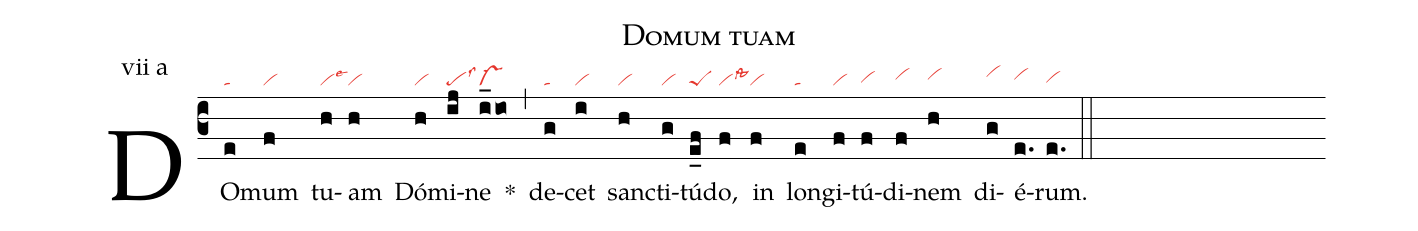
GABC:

name: Domum tuam;
annotation: vii a;
mode: 7;
nabc-lines: 1;
%%
(c3)
DO(e|ta)mum(f|vi) tu(h|vilse3)am(h|vi) Dó(h|vi)mi(ij|pelss3)ne(i_io|vs-) *(,)
de(g|ta)cet(i|vi) san(h|vi)cti(g|vi)tú(e_f|peS)do,(f|vilssta3) in(f|vi)
lon(e|ta)gi(f|vi)tú(f|vihg)di(f|vihh)nem(h|vihh) di(g|vihi)é(e.|vihh)rum.(e.|vihg) (::)
